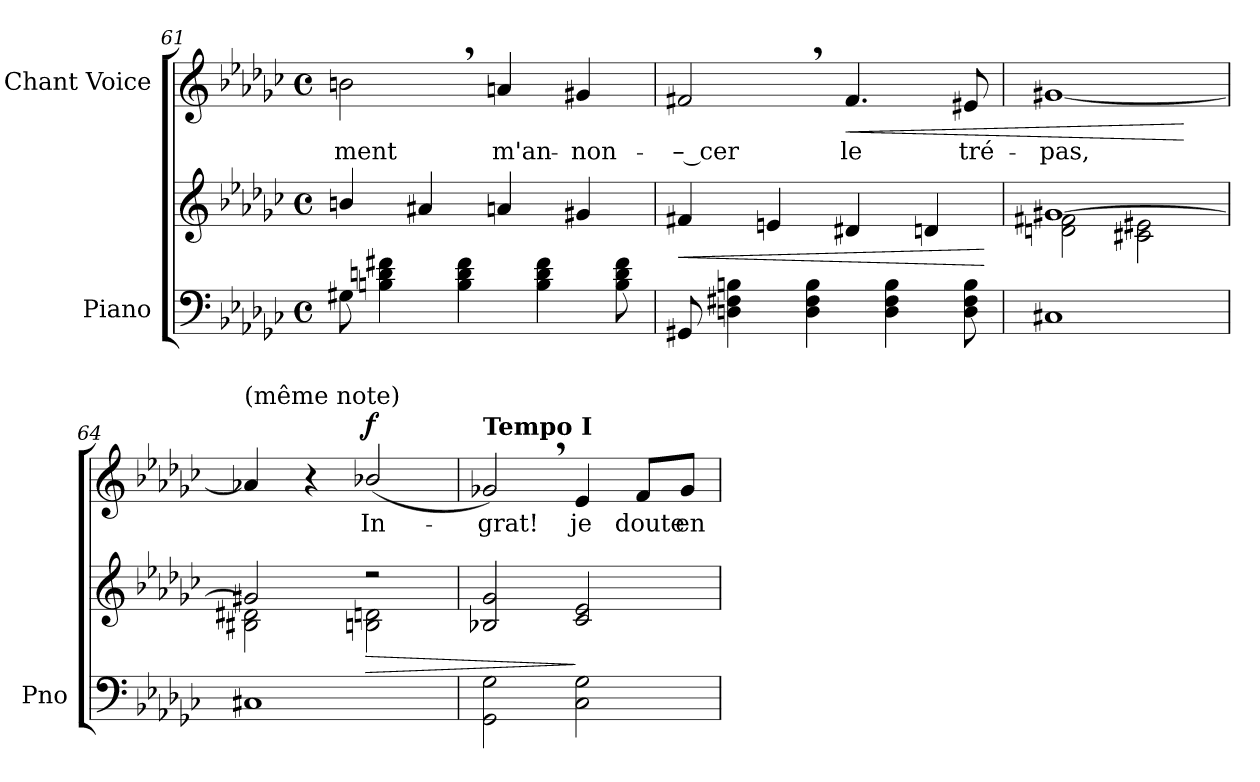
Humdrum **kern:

**kern	**kern	**dynam	**kern	**text	**dynam
*part2	*part2	*part2	*part1	*part1	*part1
*staff3	*staff2	*staff2/3	*staff1	*staff1	*staff1
*I"Piano	*	*	*I"Chant Voice	*	*
*I'Pno	*	*	*	*	*
*clefF4	*clefG2	*	*clefG2	*	*
*k[b-e-a-d-g-c-]	*k[b-e-a-d-g-c-]	*	*k[b-e-a-d-g-c-]	*	*
*M4/4	*M4/4	*	*M4/4	*	*
*met(c)	*met(c)	*	*met(c)	*	*
=61	=61	=61	=61	=61	=61
!	!	!	!	!LO:LY:b	!
8G#X\	4bn/	.	2bn,\	-ment	.
4Bn\ 4dn\ 4f#X\	.	.	.	.	.
.	4a#X/	.	.	.	.
4B\ 4d\ 4f#\	.	.	.	.	.
!	!	!	!	!LO:LY:b	!
.	4an/	.	4an/	m'an-	.
4B\ 4d\ 4f#\	.	.	.	.	.
!	!	!	!	!LO:LY:b	!
.	4g#X/	.	4g#X/	-non-	.
8B\ 8d\ 8f#\	.	.	.	.	.
!!LO:LB:g=z
=62	=62	=62	=62	=62	=62
!	!	!LO:HP:b	!	!LO:LY:b	!
8GG#X/	4f#X/	<	2f#X,/	-– cer	.
4Dn\ 4F#X\ 4Bn\	.	.	.	.	.
.	4en/	.	.	.	.
4D\ 4F#\ 4B\	.	.	.	.	.
!	!	!	!	!LO:LY:b	!LO:HP:b
.	4d#X/	.	4.f#/	le	<
4D\ 4F#\ 4B\	.	.	.	.	.
.	4dn/	.	.	.	.
!	!	!	!	!LO:LY:b	!
8D\ 8F#\ 8B\	.	.	8e#X/	tré-	.
.	.	[	.	.	.
=63	=63	=63	=63	=63	=63
*	*^	*	*	*	*
!	!	!	!	!	!LO:LY:b	!
1C#X	[1g#X	2dn\ 2f#X\	.	[1g#X	-pas,	.
.	.	2c#X\ 2e#X\	.	.	.	.
*	*v	*v	*	*	*	*
.	.	.	.	.	[
=64	=64	=64	=64	=64	=64
*	*^	*	*	*	*
!	!	!	!	!LO:TX:a:t=(même note)	!	!
1C#X	2g#X/]	2B#X\ 2d#X\	.	4a-X/]	.	.
.	.	.	.	4r	.	.
!	!	!	!LO:HP:b	!	!LO:LY:b	!LO:DY:a
.	2r	2Bn\ 2dn\	>	(2b-X/	In-	f
=65	=65	=65	=65	=65	=65	=65
!	!	!	!	!LO:TX:a:B:t=Tempo I	!	!
!	!	!	!	!	!LO:LY:b	!
*	*v	*v	*	*	*	*
2GG-\ 2G-\	2B-X/ 2g-/	.	2g-X,/)	-grat!	.
!	!	!	!	!LO:LY:b	!
2C-\ 2G-\	2c-/ 2e-/	]	4e-/	je	.
!	!	!	!	!LO:LY:b	!
.	.	.	8f/L	doute	.
!	!	!	!	!LO:LY:b	!
.	.	.	8g-/J	en-	.
=	=	=	=	=	=
*-	*-	*-	*-	*-	*-
